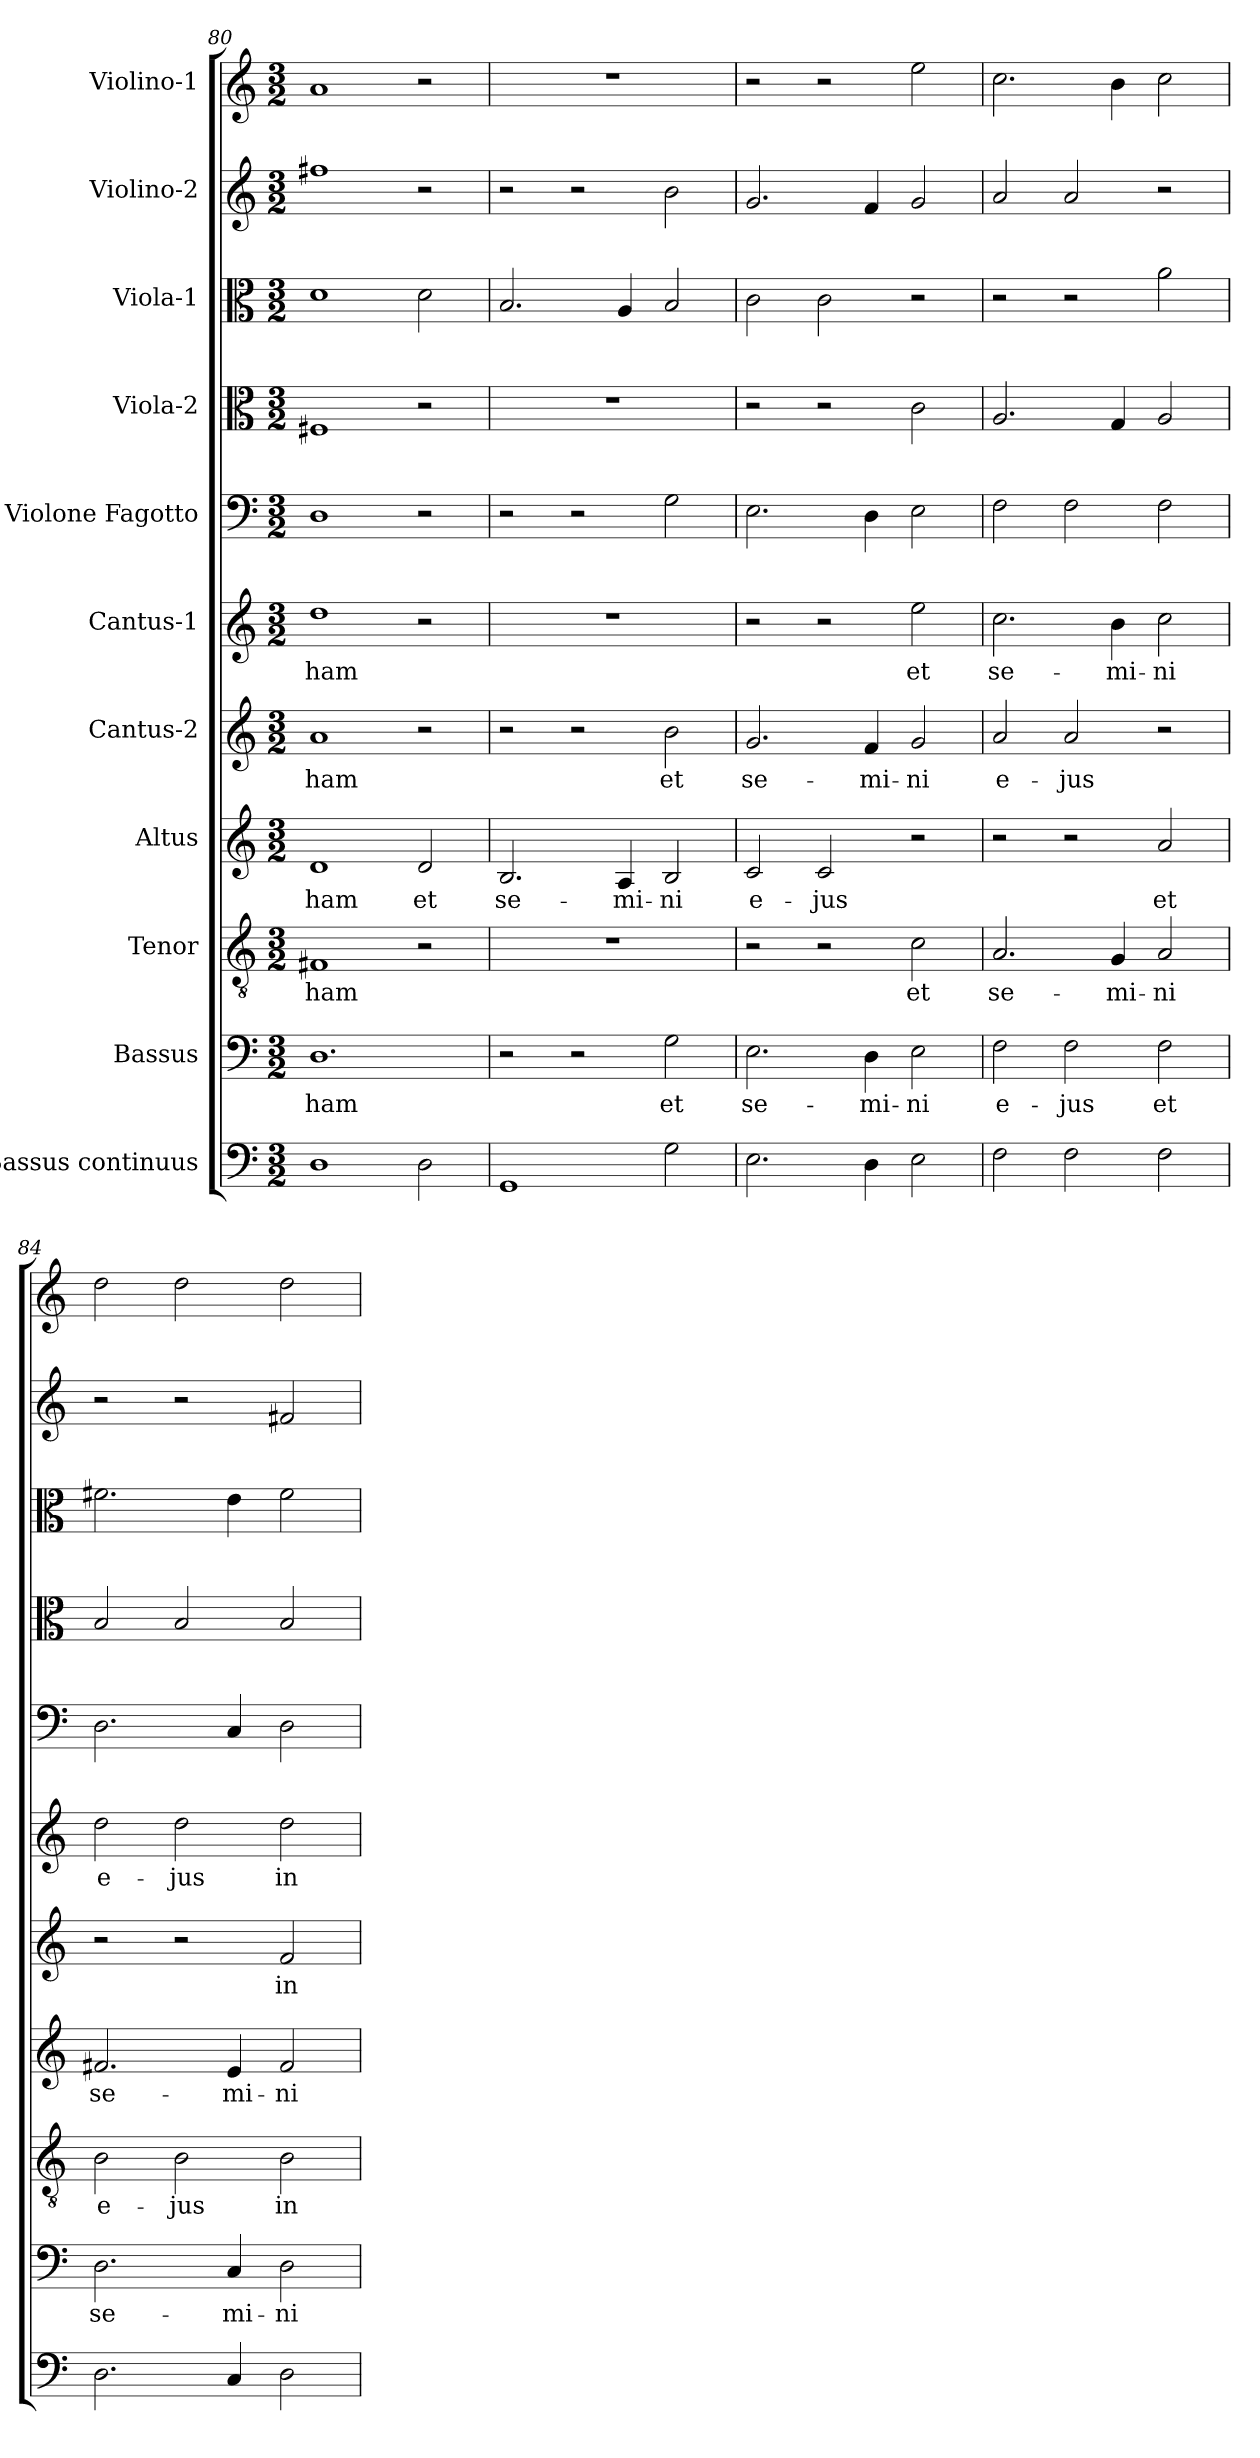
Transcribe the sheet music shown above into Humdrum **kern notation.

**kern	**kern	**text	**kern	**text	**kern	**text	**kern	**text	**kern	**text	**kern	**kern	**kern	**kern	**kern
*part11	*part10	*part10	*part9	*part9	*part8	*part8	*part7	*part7	*part6	*part6	*part5	*part4	*part3	*part2	*part1
*staff11	*staff10	*staff10	*staff9	*staff9	*staff8	*staff8	*staff7	*staff7	*staff6	*staff6	*staff5	*staff4	*staff3	*staff2	*staff1
*I"Bassus continuus	*I"Bassus	*	*I"Tenor	*	*I"Altus	*	*I"Cantus-2	*	*I"Cantus-1	*	*I"Violone Fagotto	*I"Viola-2	*I"Viola-1	*I"Violino-2	*I"Violino-1
*clefF4	*clefF4	*	*clefGv2	*	*clefG2	*	*clefG2	*	*clefG2	*	*clefF4	*clefC3	*clefC3	*clefG2	*clefG2
*k[]	*k[]	*	*k[]	*	*k[]	*	*k[]	*	*k[]	*	*k[]	*k[]	*k[]	*k[]	*k[]
*C:	*C:	*	*C:	*	*C:	*	*C:	*	*C:	*	*C:	*C:	*C:	*C:	*C:
*M3/2	*M3/2	*	*M3/2	*	*M3/2	*	*M3/2	*	*M3/2	*	*M3/2	*M3/2	*M3/2	*M3/2	*M3/2
=80	=80	=80	=80	=80	=80	=80	=80	=80	=80	=80	=80	=80	=80	=80	=80
!	!	!LO:LY:b	!	!LO:LY:b	!	!LO:LY:b	!	!LO:LY:b	!	!LO:LY:b	!	!	!	!	!
1D!	1.D	-ham	1F#X	-ham	1d	-ham	1a	-ham	1dd	-ham	1D	1F#X	1d	1ff#X	1a
!	!	!	!	!	!	!LO:LY:b	!	!	!	!	!	!	!	!	!
2D!\	.	.	2r	.	2d/	et	2r	.	2r	.	2r	2r	2d\	2r	2r
=81	=81	=81	=81	=81	=81	=81	=81	=81	=81	=81	=81	=81	=81	=81	=81
!	!	!	!	!	!	!LO:LY:b	!	!	!	!	!	!	!	!	!
1GG!	2r	.	1.r	.	2.B/	se-	2r	.	1.r	.	2r	1.r	2.B/	2r	1.r
.	2r	.	.	.	.	.	2r	.	.	.	2r	.	.	2r	.
!	!	!	!	!	!	!LO:LY:b	!	!	!	!	!	!	!	!	!
.	.	.	.	.	4A/	-mi-	.	.	.	.	.	.	4A/	.	.
!	!	!LO:LY:b	!	!	!	!LO:LY:b	!	!LO:LY:b	!	!	!	!	!	!	!
2G!\	2G\	et	.	.	2B/	-ni	2b\	et	.	.	2G\	.	2B/	2b\	.
=82	=82	=82	=82	=82	=82	=82	=82	=82	=82	=82	=82	=82	=82	=82	=82
!	!	!LO:LY:b	!	!	!	!LO:LY:b	!	!LO:LY:b	!	!	!	!	!	!	!
2.E!\	2.E\	se-	2r	.	2c/	e-	2.g/	se-	2r	.	2.E\	2r	2c\	2.g/	2r
!	!	!	!	!	!	!LO:LY:b	!	!	!	!	!	!	!	!	!
.	.	.	2r	.	2c/	-jus	.	.	2r	.	.	2r	2c\	.	2r
!	!	!LO:LY:b	!	!	!	!	!	!LO:LY:b	!	!	!	!	!	!	!
4D!\	4D\	-mi-	.	.	.	.	4f/	-mi-	.	.	4D\	.	.	4f/	.
!	!	!LO:LY:b	!	!LO:LY:b	!	!	!	!LO:LY:b	!	!LO:LY:b	!	!	!	!	!
2E!\	2E\	-ni	2c\	et	2r	.	2g/	-ni	2ee\	et	2E\	2c\	2r	2g/	2ee\
=83	=83	=83	=83	=83	=83	=83	=83	=83	=83	=83	=83	=83	=83	=83	=83
!	!	!LO:LY:b	!	!LO:LY:b	!	!	!	!LO:LY:b	!	!LO:LY:b	!	!	!	!	!
2F!\	2F\	e-	2.A/	se-	2r	.	2a/	e-	2.cc\	se-	2F\	2.A/	2r	2a/	2.cc\
!	!	!LO:LY:b	!	!	!	!	!	!LO:LY:b	!	!	!	!	!	!	!
2F!\	2F\	-jus	.	.	2r	.	2a/	-jus	.	.	2F\	.	2r	2a/	.
!	!	!	!	!LO:LY:b	!	!	!	!	!	!LO:LY:b	!	!	!	!	!
.	.	.	4G/	-mi-	.	.	.	.	4b\	-mi-	.	4G/	.	.	4b\
!	!	!LO:LY:b	!	!LO:LY:b	!	!LO:LY:b	!	!	!	!LO:LY:b	!	!	!	!	!
2F!\	2F\	et	2A/	-ni	2a/	et	2r	.	2cc\	-ni	2F\	2A/	2a\	2r	2cc\
=84	=84	=84	=84	=84	=84	=84	=84	=84	=84	=84	=84	=84	=84	=84	=84
!	!	!LO:LY:b	!	!LO:LY:b	!	!LO:LY:b	!	!	!	!LO:LY:b	!	!	!	!	!
2.D!\	2.D\	se-	2B\	e-	2.f#X/	se-	2r	.	2dd\	e-	2.D\	2B/	2.f#X\	2r	2dd\
!	!	!	!	!LO:LY:b	!	!	!	!	!	!LO:LY:b	!	!	!	!	!
.	.	.	2B\	-jus	.	.	2r	.	2dd\	-jus	.	2B/	.	2r	2dd\
!	!	!LO:LY:b	!	!	!	!LO:LY:b	!	!	!	!	!	!	!	!	!
4C!/	4C/	-mi-	.	.	4e/	-mi-	.	.	.	.	4C/	.	4e\	.	.
!	!	!LO:LY:b	!	!LO:LY:b	!	!LO:LY:b	!	!LO:LY:b	!	!LO:LY:b	!	!	!	!	!
2D!\	2D\	-ni	2B\	in	2f#/	-ni	2f/	in	2dd\	in	2D\	2B/	2f#\	2f#X/	2dd\
=	=	=	=	=	=	=	=	=	=	=	=	=	=	=	=
*-	*-	*-	*-	*-	*-	*-	*-	*-	*-	*-	*-	*-	*-	*-	*-
